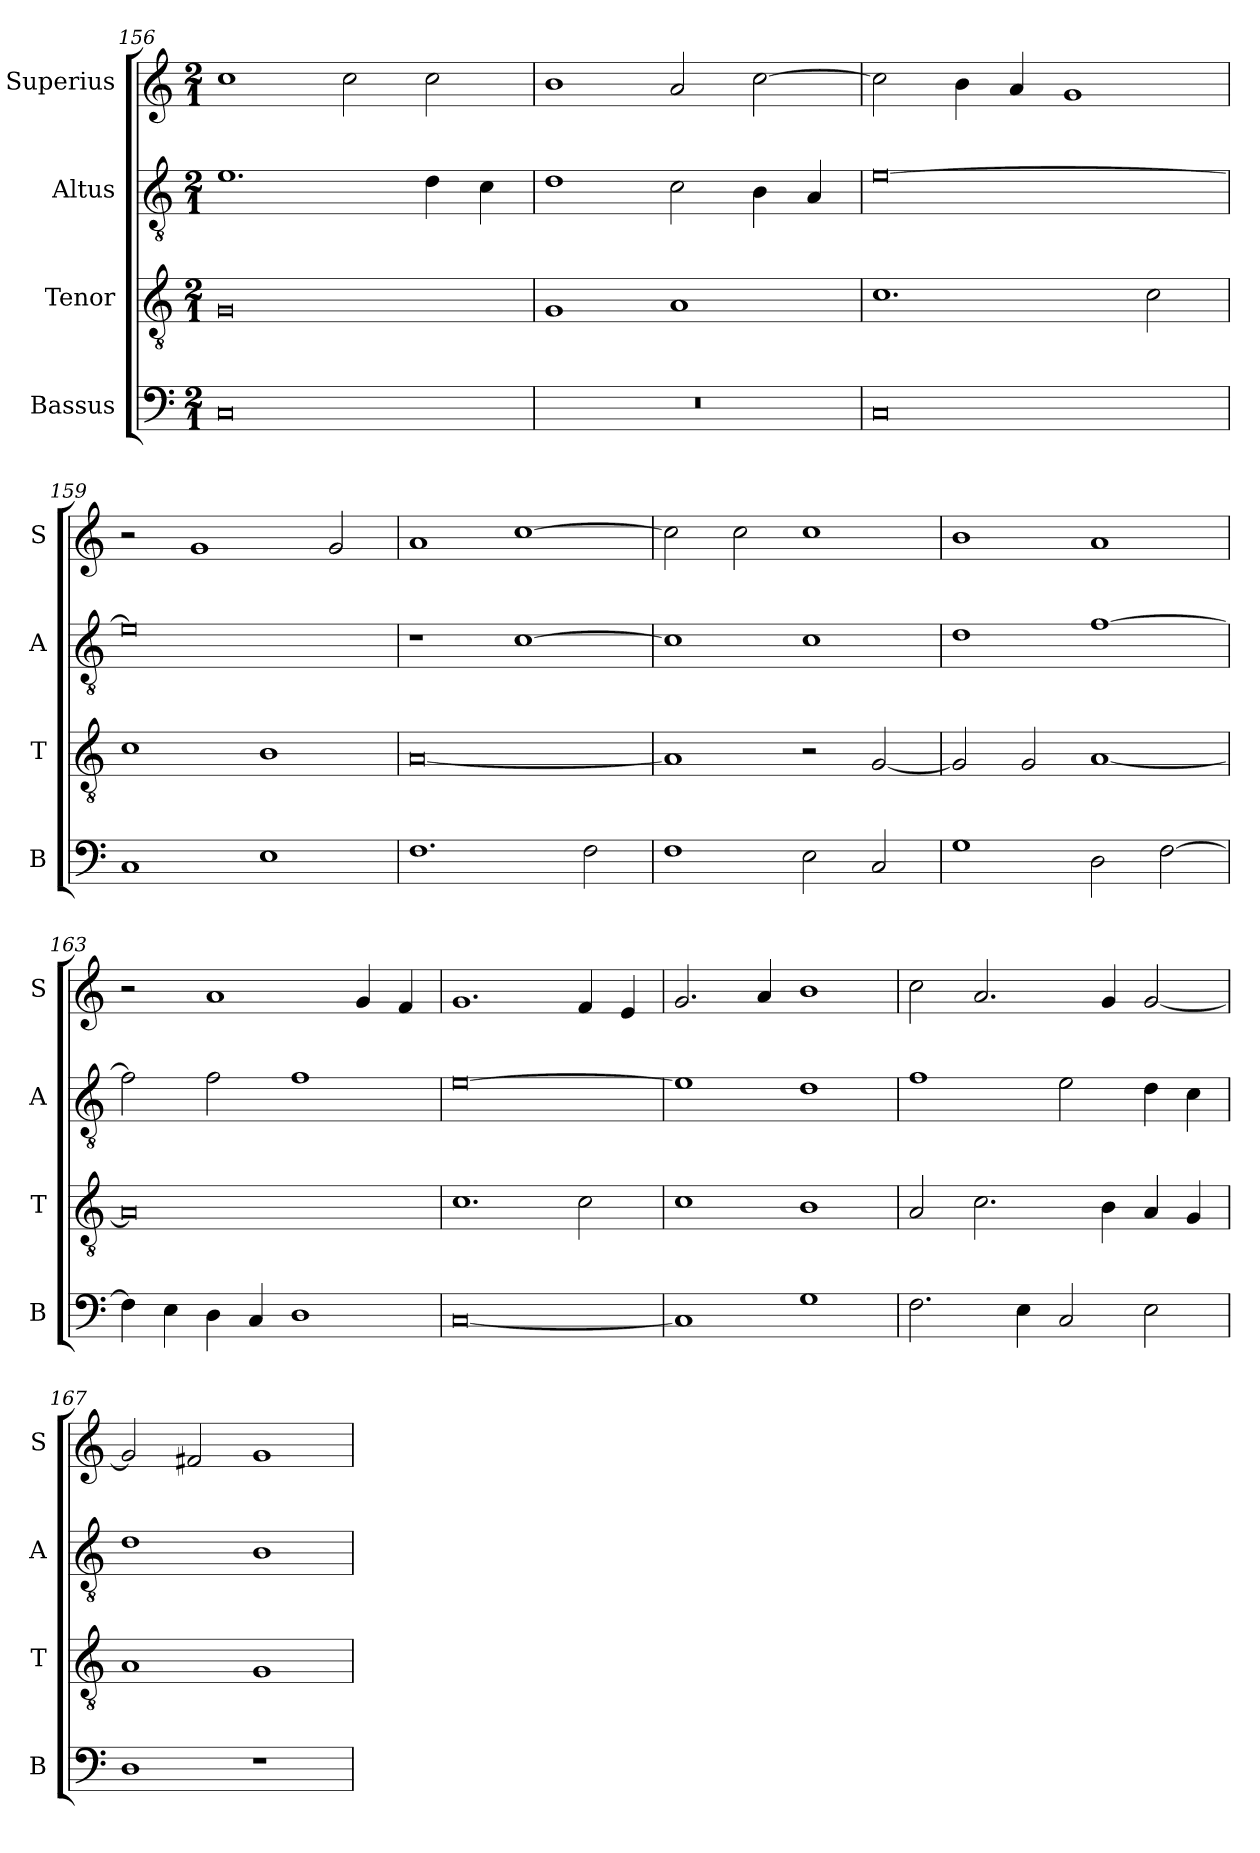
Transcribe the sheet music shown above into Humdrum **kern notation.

**kern	**kern	**kern	**kern
*part4	*part3	*part2	*part1
*staff4	*staff3	*staff2	*staff1
*I"Bassus	*I"Tenor	*I"Altus	*I"Superius
*I'B	*I'T	*I'A	*I'S
*clefF4	*clefGv2	*clefGv2	*clefG2
*k[]	*k[]	*k[]	*k[]
*C:	*C:	*C:	*C:
*M2/1	*M2/1	*M2/1	*M2/1
=156	=156	=156	=156
0C	0G	1.e	1cc
.	.	.	2cc
.	.	4d	2cc
.	.	4c	.
=157	=157	=157	=157
0r	1G	1d	1b
.	1A	2c	2a
.	.	4B	[2cc
.	.	4A	.
=158	=158	=158	=158
0C	1.c	[0e	2cc]
.	.	.	4b
.	.	.	4a
.	.	.	1g
.	2c	.	.
=159	=159	=159	=159
1C	1c	0e]	2r
.	.	.	1g
1E	1B	.	.
.	.	.	2g
=160	=160	=160	=160
1.F	[0A	1r	1a
.	.	[1c	[1cc
2F	.	.	.
=161	=161	=161	=161
1F	1A]	1c]	2cc]
.	.	.	2cc
2E	2r	1c	1cc
2C	[2G	.	.
=162	=162	=162	=162
1G	2G]	1d	1b
.	2G	.	.
2D	[1A	[1f	1a
[2F	.	.	.
=163	=163	=163	=163
4F]	0A]	2f]	2r
4E	.	.	.
4D	.	2f	1a
4C	.	.	.
1D	.	1f	.
.	.	.	4g
.	.	.	4f
=164	=164	=164	=164
[0C	1.c	[0e	1.g
.	2c	.	4f
.	.	.	4e
=165	=165	=165	=165
1C]	1c	1e]	2.g
.	.	.	4a
1G	1B	1d	1b
=166	=166	=166	=166
2.F	2A	1f	2cc
.	2.c	.	2.a
4E	.	.	.
2C	.	2e	.
.	4B	.	4g
2E	4A	4d	[2g
.	4G	4c	.
=167	=167	=167	=167
1D	1A	1d	2g]
.	.	.	2f#X
1r	1G	1B	1g
=	=	=	=
*-	*-	*-	*-
